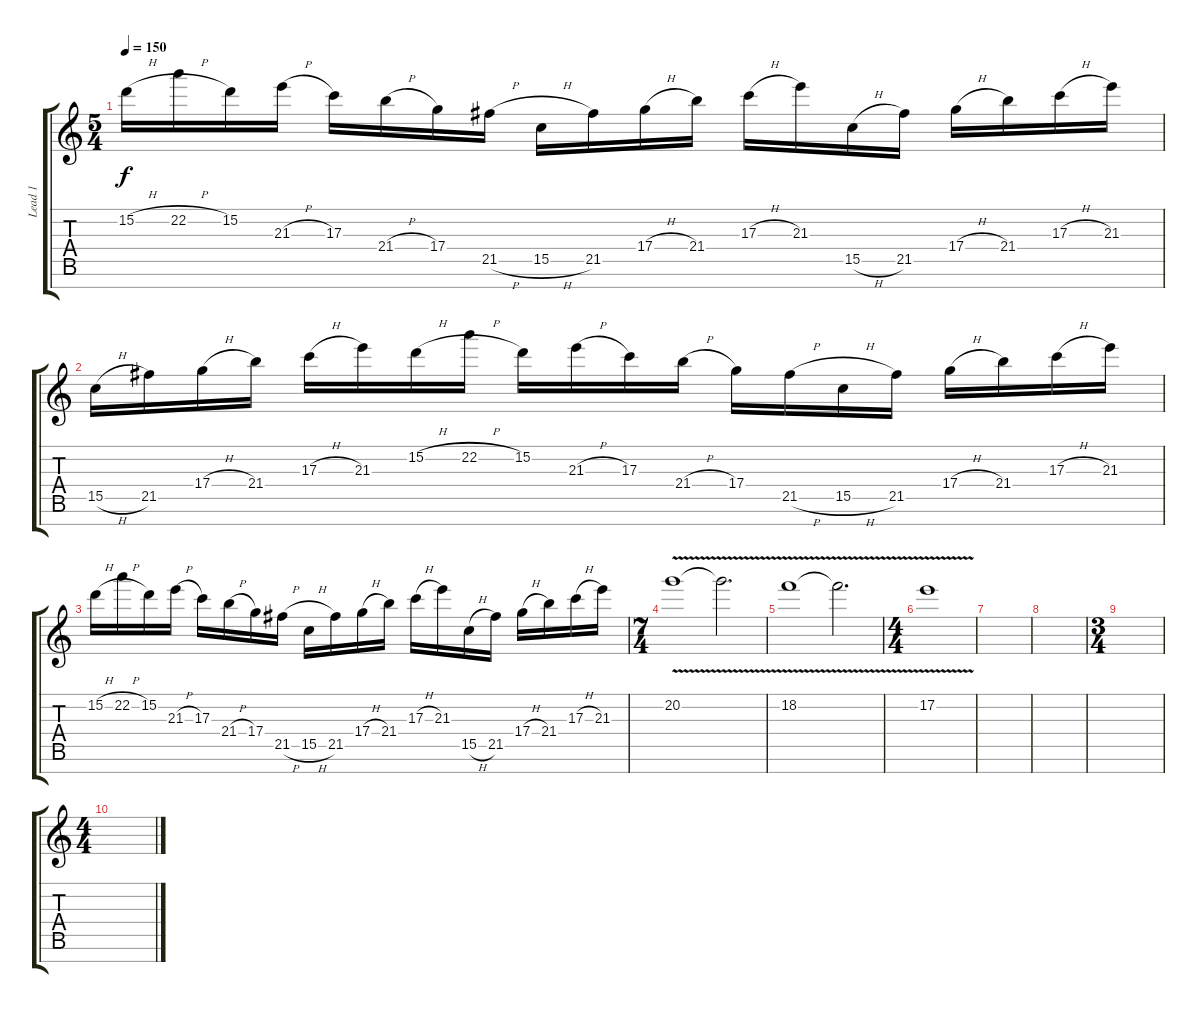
\track ("Lead 1" "Lead 1") {instrument distortionguitar}
\staff {score tabs}
\tuning (E4 B3 G3 D3 A2 E2 B1) {hide}
\ts (5 4)
\tempo 150
\clef g2
\ks c
15.2{h}.16{dy f} 22.2{h}.16 15.2.16 21.3{h}.16 17.3.16 21.4{h}.16 17.4.16 21.5{h}.16 15.5{h}.16 21.5.16 17.4{h}.16 21.4.16 17.3{h}.16 21.3.16 15.5{h}.16 21.5.16 17.4{h}.16 21.4.16 17.3{h}.16 21.3.16 |
15.5{h}.16 21.5.16 17.4{h}.16 21.4.16 17.3{h}.16 21.3.16 15.2{h}.16 22.2{h}.16 15.2.16 21.3{h}.16 17.3.16 21.4{h}.16 17.4.16 21.5{h}.16 15.5{h}.16 21.5.16 17.4{h}.16 21.4.16 17.3{h}.16 21.3.16 |
15.2{h}.16 22.2{h}.16 15.2.16 21.3{h}.16 17.3.16 21.4{h}.16 17.4.16 21.5{h}.16 15.5{h}.16 21.5.16 17.4{h}.16 21.4.16 17.3{h}.16 21.3.16 15.5{h}.16 21.5.16 17.4{h}.16 21.4.16 17.3{h}.16 21.3.16 |
\ts (7 4)
20.2{v}.1 20.2{t}.2{d} |
18.2{v}.1 18.2{t}.2{d} |
\ts (4 4)
17.2{v}.1 |
|
|
\ts (3 4)
|
\ts (4 4)
